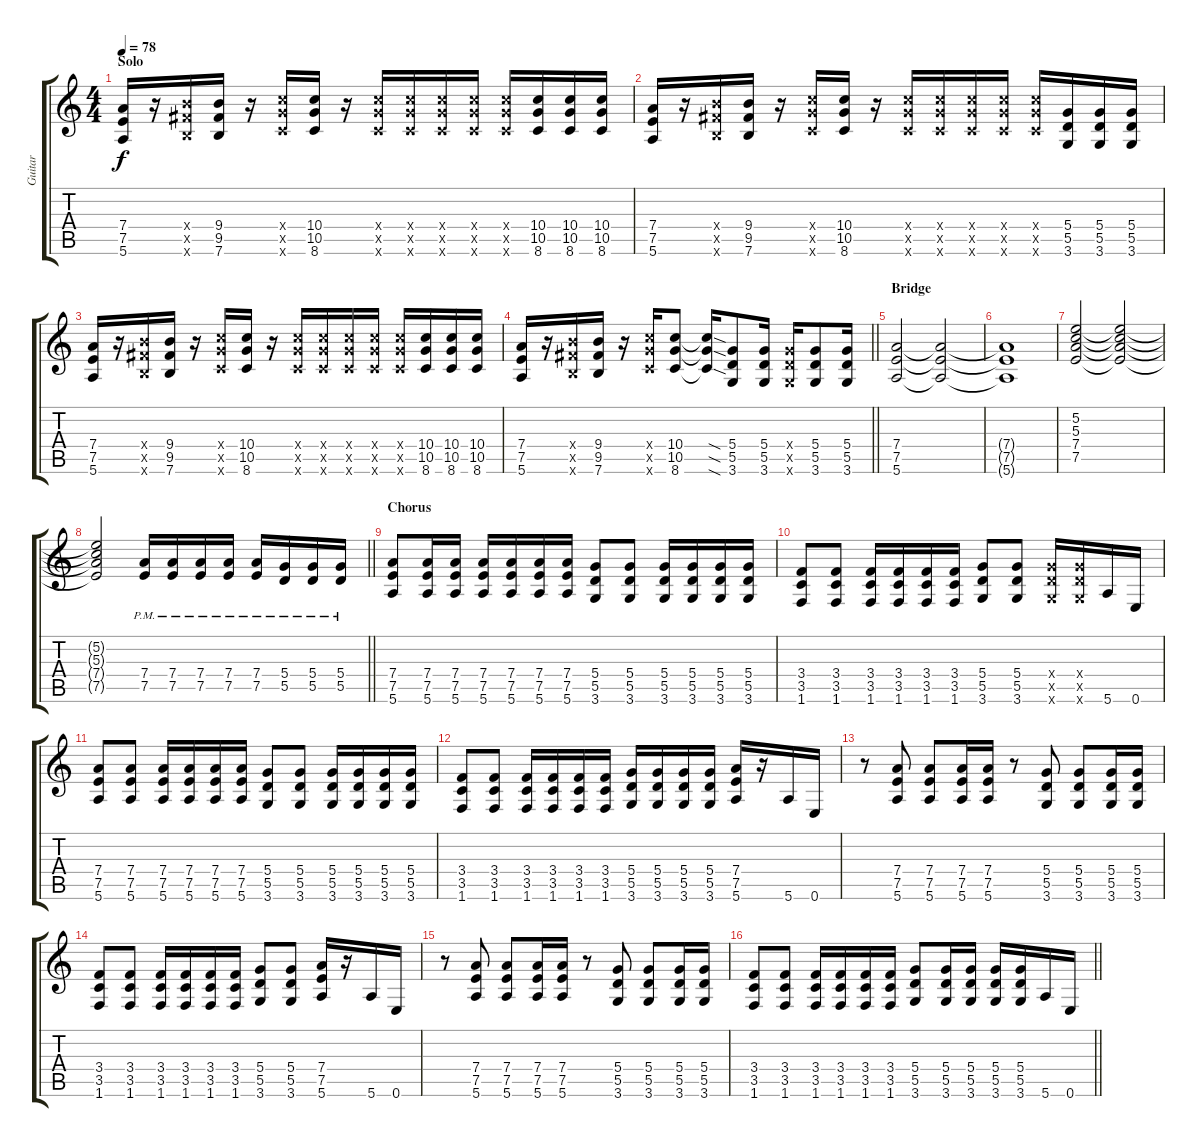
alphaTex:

\track ("Guitar" "Guitar") {instrument distortionguitar}
\staff {score tabs}
\tuning (E4 B3 G3 D3 A2 E2) {hide}
\ts (4 4)
\section ("" "Solo")
\tempo 78
\clef g2
\ks c
(7.4 7.5 5.6).16{dy f} r.16 (9.4{x} 9.5{x} 7.6{x}).16 (9.4 9.5 7.6).16 r.16 (10.4{x} 10.5{x} 8.6{x}).16 (10.4 10.5 8.6).16 r.16 (10.4{x} 10.5{x} 8.6{x}).16 (10.4{x} 10.5{x} 8.6{x}).16 (10.4{x} 10.5{x} 8.6{x}).16 (10.4{x} 10.5{x} 8.6{x}).16 (10.4{x} 10.5{x} 8.6{x}).16 (10.4 10.5 8.6).16 (10.4 10.5 8.6).16 (10.4 10.5 8.6).16 |
(7.4 7.5 5.6).16 r.16 (9.4{x} 9.5{x} 7.6{x}).16 (9.4 9.5 7.6).16 r.16 (10.4{x} 10.5{x} 8.6{x}).16 (10.4 10.5 8.6).16 r.16 (10.4{x} 10.5{x} 8.6{x}).16 (10.4{x} 10.5{x} 8.6{x}).16 (10.4{x} 10.5{x} 8.6{x}).16 (10.4{x} 10.5{x} 8.6{x}).16 (10.4{x} 10.5{x} 8.6{x}).16 (5.4 5.5 3.6).16 (5.4 5.5 3.6).16 (5.4 5.5 3.6).16 |
(7.4 7.5 5.6).16 r.16 (9.4{x} 9.5{x} 7.6{x}).16 (9.4 9.5 7.6).16 r.16 (10.4{x} 10.5{x} 8.6{x}).16 (10.4 10.5 8.6).16 r.16 (10.4{x} 10.5{x} 8.6{x}).16 (10.4{x} 10.5{x} 8.6{x}).16 (10.4{x} 10.5{x} 8.6{x}).16 (10.4{x} 10.5{x} 8.6{x}).16 (10.4{x} 10.5{x} 8.6{x}).16 (10.4 10.5 8.6).16 (10.4 10.5 8.6).16 (10.4 10.5 8.6).16 |
\barLineRight lightlight
(7.4 7.5 5.6).16 r.16 (9.4{x} 9.5{x} 7.6{x}).16 (9.4 9.5 7.6).16 r.16 (10.4{x} 10.5{x} 8.6{x}).16 (10.4 10.5 8.6).8 (10.4{sod t} 10.5{sod t} 8.6{sod t}).16 (5.4 5.5 3.6).8 (5.4 5.5 3.6).16 (5.4{x} 5.5{x} 3.6{x}).16 (5.4 5.5 3.6).8 (5.4 5.5 3.6).16 |
\section ("" "Bridge")
(7.4 7.5 5.6).2 (7.4{t} 7.5{t} 5.6{t}).2{volume 0} |
(7.4{t} 7.5{t} 5.6{t}).1 |
(5.2 5.3 7.4 7.5).2{volume 13} (5.2{t} 5.3{t} 7.4{t} 7.5{t}).2{volume 8} |
\barLineRight lightlight
(5.2{t} 5.3{t} 7.4{t} 7.5{t}).2 (7.4{pm} 7.5{pm}).16{volume 13} (7.4{pm} 7.5{pm}).16 (7.4{pm} 7.5{pm}).16 (7.4{pm} 7.5{pm}).16 (7.4{pm} 7.5{pm}).16 (5.4{pm} 5.5{pm}).16 (5.4{pm} 5.5{pm}).16 (5.4{pm} 5.5{pm}).16 |
\section ("" "Chorus")
(7.4 7.5 5.6).8{volume 15 balance 3} (7.4 7.5 5.6).16 (7.4 7.5 5.6).16 (7.4 7.5 5.6).16 (7.4 7.5 5.6).16 (7.4 7.5 5.6).16 (7.4 7.5 5.6).16 (5.4 5.5 3.6).8 (5.4 5.5 3.6).8 (5.4 5.5 3.6).16 (5.4 5.5 3.6).16 (5.4 5.5 3.6).16 (5.4 5.5 3.6).16 |
(3.4 3.5 1.6).8 (3.4 3.5 1.6).8 (3.4 3.5 1.6).16 (3.4 3.5 1.6).16 (3.4 3.5 1.6).16 (3.4 3.5 1.6).16 (5.4 5.5 3.6).8 (5.4 5.5 3.6).8 (5.4{x} 5.5{x} 3.6{x}).16 (5.4{x} 5.5{x} 3.6{x}).16 5.6.16 0.6.16 |
(7.4 7.5 5.6).8 (7.4 7.5 5.6).8 (7.4 7.5 5.6).16 (7.4 7.5 5.6).16 (7.4 7.5 5.6).16 (7.4 7.5 5.6).16 (5.4 5.5 3.6).8 (5.4 5.5 3.6).8 (5.4 5.5 3.6).16 (5.4 5.5 3.6).16 (5.4 5.5 3.6).16 (5.4 5.5 3.6).16 |
(3.4 3.5 1.6).8 (3.4 3.5 1.6).8 (3.4 3.5 1.6).16 (3.4 3.5 1.6).16 (3.4 3.5 1.6).16 (3.4 3.5 1.6).16 (5.4 5.5 3.6).16 (5.4 5.5 3.6).16 (5.4 5.5 3.6).16 (5.4 5.5 3.6).16 (7.4 7.5 5.6).16 r.16 5.6.16 0.6.16 |
r.8 (7.4 7.5 5.6).8 (7.4 7.5 5.6).8 (7.4 7.5 5.6).16 (7.4 7.5 5.6).16 r.8 (5.4 5.5 3.6).8 (5.4 5.5 3.6).8 (5.4 5.5 3.6).16 (5.4 5.5 3.6).16 |
(3.4 3.5 1.6).8 (3.4 3.5 1.6).8 (3.4 3.5 1.6).16 (3.4 3.5 1.6).16 (3.4 3.5 1.6).16 (3.4 3.5 1.6).16 (5.4 5.5 3.6).8 (5.4 5.5 3.6).8 (7.4 7.5 5.6).16 r.16 5.6.16 0.6.16 |
r.8 (7.4 7.5 5.6).8 (7.4 7.5 5.6).8 (7.4 7.5 5.6).16 (7.4 7.5 5.6).16 r.8 (5.4 5.5 3.6).8 (5.4 5.5 3.6).8 (5.4 5.5 3.6).16 (5.4 5.5 3.6).16 |
\barLineRight lightlight
(3.4 3.5 1.6).8 (3.4 3.5 1.6).8 (3.4 3.5 1.6).16 (3.4 3.5 1.6).16 (3.4 3.5 1.6).16 (3.4 3.5 1.6).16 (5.4 5.5 3.6).8 (5.4 5.5 3.6).16 (5.4 5.5 3.6).16 (5.4 5.5 3.6).16 (5.4 5.5 3.6).16 5.6.16 0.6.16
